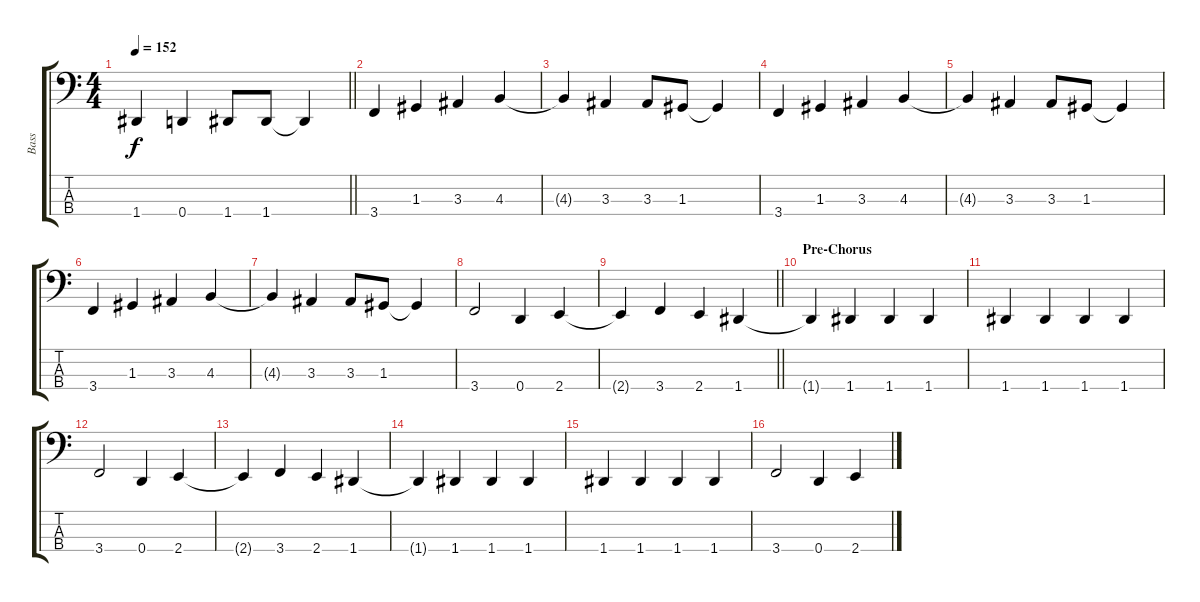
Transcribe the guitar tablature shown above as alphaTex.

\track ("Bass" "Bass") {instrument electricbasspick}
\staff {score tabs}
\tuning (F2 C2 G1 D1) {hide}
\ts (4 4)
\tempo 152
\clef f4
\barLineRight lightlight
\ks c
1.4{t}.4{dy f} 0.4.4 1.4.8 1.4.8 1.4{t}.4 |
\section ("" "")
3.4.4 1.3.4 3.3.4 4.3.4 |
4.3{t}.4 3.3.4 3.3.8 1.3.8 1.3{t}.4 |
3.4.4 1.3.4 3.3.4 4.3.4 |
4.3{t}.4 3.3.4 3.3.8 1.3.8 1.3{t}.4 |
3.4.4 1.3.4 3.3.4 4.3.4 |
4.3{t}.4 3.3.4 3.3.8 1.3.8 1.3{t}.4 |
3.4.2 0.4.4 2.4.4 |
\barLineRight lightlight
2.4{t}.4 3.4.4 2.4.4 1.4.4 |
\section ("" "Pre-Chorus")
1.4{t}.4 1.4.4 1.4.4 1.4.4 |
1.4.4 1.4.4 1.4.4 1.4.4 |
3.4.2 0.4.4 2.4.4 |
2.4{t}.4 3.4.4 2.4.4 1.4.4 |
1.4{t}.4 1.4.4 1.4.4 1.4.4 |
1.4.4 1.4.4 1.4.4 1.4.4 |
3.4.2 0.4.4 2.4.4
